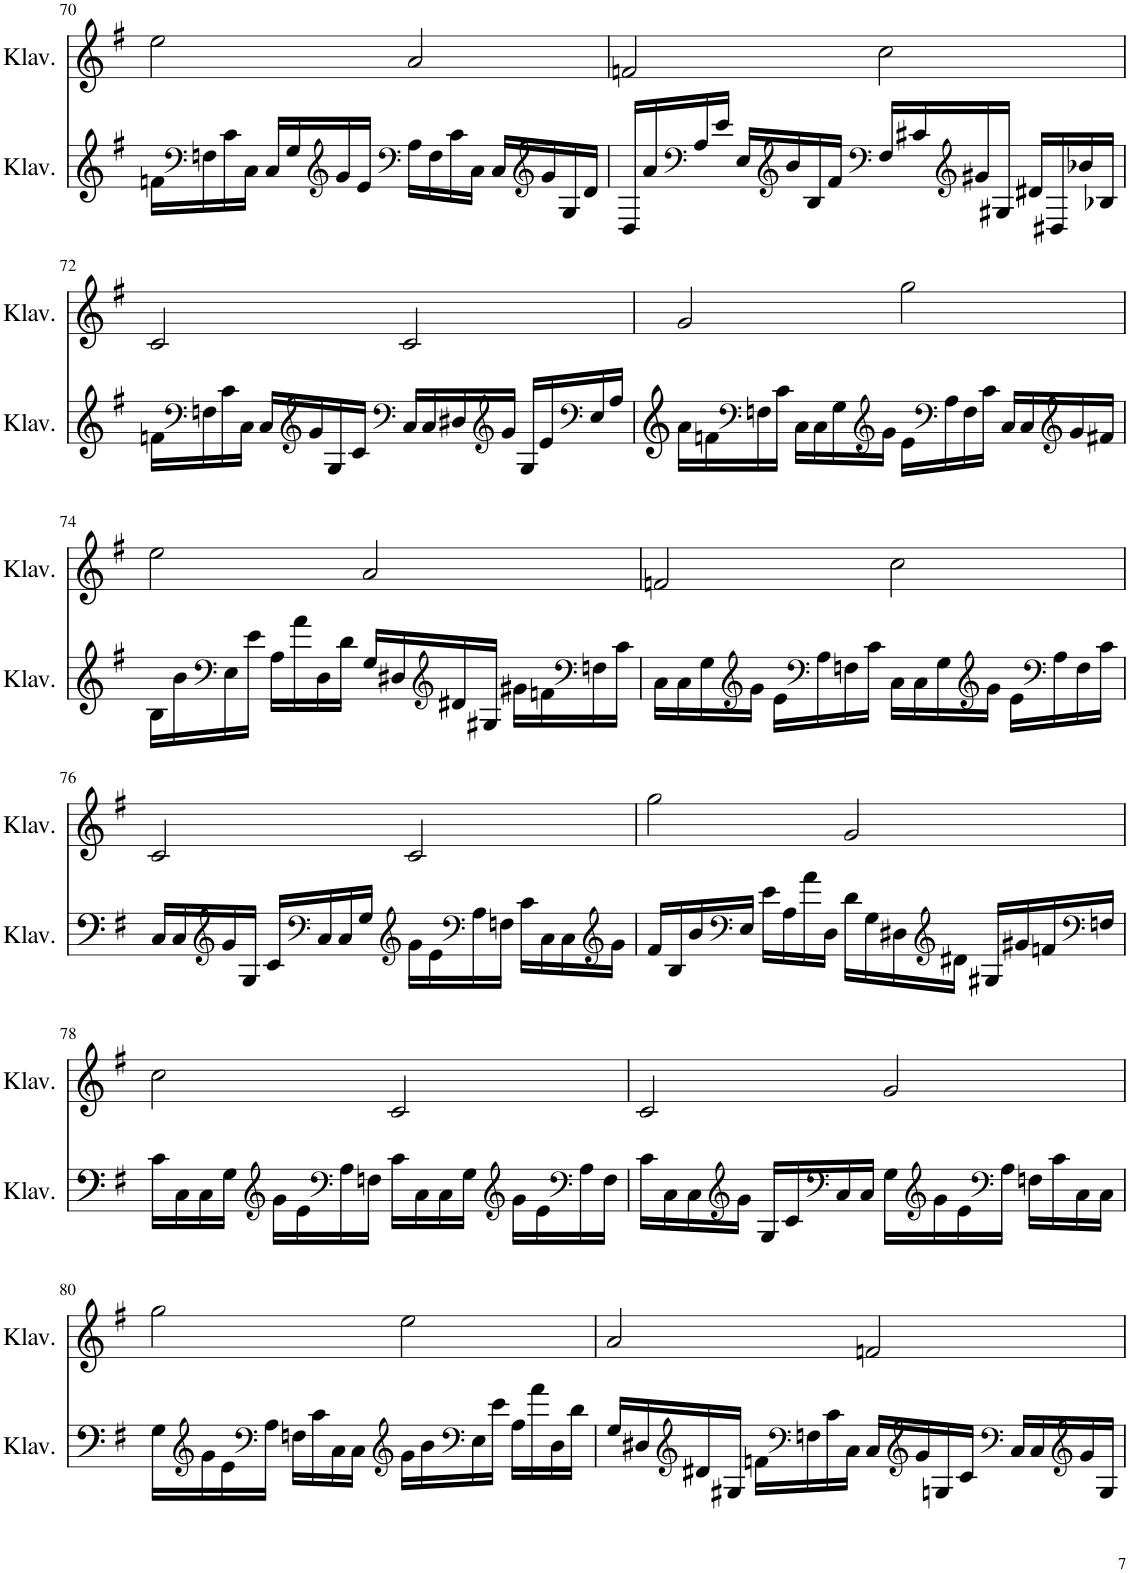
**kern	**kern
*part2	*part1
*staff2	*staff1
*I"Klavier	*I"Klavier
*I'Klav.	*I'Klav.
!!LO:PB:g=z
*clefG2	*clefG2
*k[f#]	*k[f#]
*M4/4	*M4/4
=70	=70
16fn\LL	2ee\
*clefF4	*
16Fn\	.
16c\	.
16C\JJ	.
16C/LL	.
16G/	.
*clefG2	*
16g/	.
16e/JJ	.
*clefF4	*
16A\LL	2a/
16F\	.
16c\	.
16C\JJ	.
16C/LL	.
*clefG2	*
16g/	.
16G/	.
16d/JJ	.
=71	=71
16D/LL	2fn/
16a/	.
*clefF4	*
16A/	.
16e/JJ	.
16E/LL	.
*clefG2	*
16b/	.
16B/	.
16f#/JJ	.
*clefF4	*
16F#/LL	2cc\
16c#X/	.
*clefG2	*
16g#X/	.
16G#X/JJ	.
16d#X/LL	.
16D#X/	.
16b-X/	.
16B-X/JJ	.
!!LO:LB:g=z
=72	=72
16fn\LL	2c/
*clefF4	*
16Fn\	.
16c\	.
16C\JJ	.
16C/LL	.
*clefG2	*
16g/	.
16G/	.
16c/JJ	.
*clefF4	*
16C/LL	2c/
16C/	.
16D#X/	.
*clefG2	*
16g/JJ	.
16G/LL	.
16e/	.
*clefF4	*
16E/	.
16A/JJ	.
=73	=73
16a\LL	2g/
16fn\	.
*clefF4	*
16Fn\	.
16c\JJ	.
16C\LL	.
16C\	.
16G\	.
*clefG2	*
16g\JJ	.
16e\LL	2gg\
*clefF4	*
16A\	.
16F\	.
16c\JJ	.
16C/LL	.
16C/	.
*clefG2	*
16g/	.
16f#X/JJ	.
!!LO:LB:g=z
=74	=74
16B\LL	2ee\
16b\	.
*clefF4	*
16E\	.
16e\JJ	.
16A\LL	.
16a\	.
16D\	.
16d\JJ	.
16G/LL	2a/
16D#X/	.
*clefG2	*
16d#X/	.
16G#X/JJ	.
16g#X\LL	.
16fn\	.
*clefF4	*
16Fn\	.
16c\JJ	.
=75	=75
16C\LL	2fn/
16C\	.
16G\	.
*clefG2	*
16g\JJ	.
16e\LL	.
*clefF4	*
16A\	.
16Fn\	.
16c\JJ	.
16C\LL	2cc\
16C\	.
16G\	.
*clefG2	*
16g\JJ	.
16e\LL	.
*clefF4	*
16A\	.
16F\	.
16c\JJ	.
!!LO:LB:g=z
=76	=76
16C/LL	2c/
16C/	.
*clefG2	*
16g/	.
16G/JJ	.
16c/LL	.
*clefF4	*
16C/	.
16C/	.
16G/JJ	.
*clefG2	*
16g\LL	2c/
16e\	.
*clefF4	*
16A\	.
16Fn\JJ	.
16c\LL	.
16C\	.
16C\	.
*clefG2	*
16g\JJ	.
=77	=77
16f#/LL	2gg\
16B/	.
16b/	.
*clefF4	*
16E/JJ	.
16e\LL	.
16A\	.
16a\	.
16D\JJ	.
16d\LL	2g/
16G\	.
16D#X\	.
*clefG2	*
16d#X\JJ	.
16G#X/LL	.
16g#X/	.
16fn/	.
*clefF4	*
16Fn/JJ	.
!!LO:LB:g=z
=78	=78
16c\LL	2cc\
16C\	.
16C\	.
16G\JJ	.
*clefG2	*
16g\LL	.
16e\	.
*clefF4	*
16A\	.
16Fn\JJ	.
16c\LL	2c/
16C\	.
16C\	.
16G\JJ	.
*clefG2	*
16g\LL	.
16e\	.
*clefF4	*
16A\	.
16F\JJ	.
=79	=79
16c\LL	2c/
16C\	.
16C\	.
*clefG2	*
16g\JJ	.
16G/LL	.
16c/	.
*clefF4	*
16C/	.
16C/JJ	.
16G\LL	2g/
*clefG2	*
16g\	.
16e\	.
*clefF4	*
16A\JJ	.
16Fn\LL	.
16c\	.
16C\	.
16C\JJ	.
!!LO:LB:g=z
=80	=80
16G\LL	2gg\
*clefG2	*
16g\	.
16e\	.
*clefF4	*
16A\JJ	.
16Fn\LL	.
16c\	.
16C\	.
16C\JJ	.
*clefG2	*
16g\LL	2ee\
16b\	.
*clefF4	*
16E\	.
16e\JJ	.
16A\LL	.
16a\	.
16D\	.
16d\JJ	.
=81	=81
16G/LL	2a/
16D#X/	.
*clefG2	*
16d#X/	.
16G#X/JJ	.
16fn\LL	.
*clefF4	*
16Fn\	.
16c\	.
16C\JJ	.
16C/LL	2fn/
*clefG2	*
16g/	.
16Gn/	.
16c/JJ	.
*clefF4	*
16C/LL	.
16C/	.
*clefG2	*
16g/	.
16G/JJ	.
=	=
*-	*-
